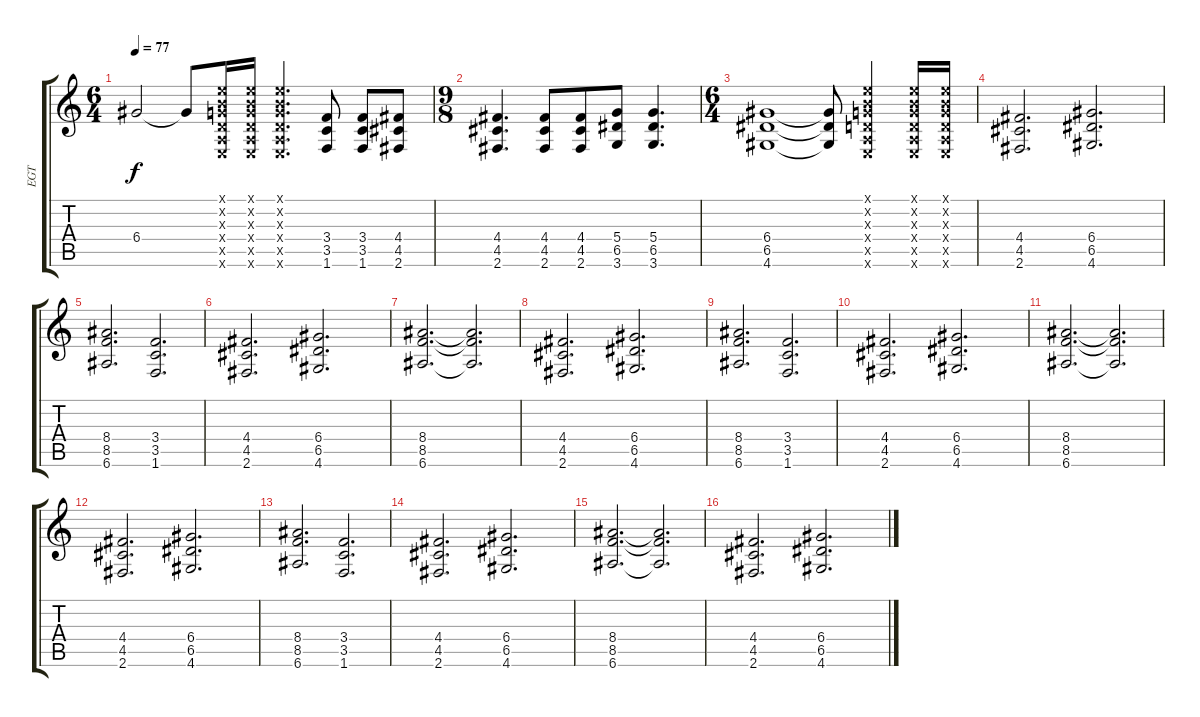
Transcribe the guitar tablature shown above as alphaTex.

\track ("EGT" "EGT") {instrument distortionguitar}
\staff {score tabs}
\tuning (E4 B3 G3 D3 A2 E2) {hide}
\ts (6 4)
\tempo 77
\clef g2
\ks c
6.4.2{dy f} 6.4{t}.8 (0.1{x} 0.2{x} 0.3{x} 0.4{x} 0.5{x} 0.6{x}).16 (0.1{x} 0.2{x} 0.3{x} 0.4{x} 0.5{x} 0.6{x}).16 (0.1{x} 0.2{x} 0.3{x} 0.4{x} 0.5{x} 0.6{x}).4{d} (3.4 3.5 1.6).8 (3.4 3.5 1.6).8 (4.4 4.5 2.6).8 |
\ts (9 8)
(4.4 4.5 2.6).4{d} (4.4 4.5 2.6).8 (4.4 4.5 2.6).8 (5.4 6.5 3.6).8 (5.4 6.5 3.6).4{d} |
\ts (6 4)
(6.4 6.5 4.6).1 (6.4{t} 6.5{t} 4.6{t}).8 (0.1{x} 0.2{x} 0.3{x} 0.4{x} 0.5{x} 0.6{x}).4 (0.1{x} 0.2{x} 0.3{x} 0.4{x} 0.5{x} 0.6{x}).16 (0.1{x} 0.2{x} 0.3{x} 0.4{x} 0.5{x} 0.6{x}).16 |
(4.4 4.5 2.6).2{d} (6.4 6.5 4.6).2{d} |
(8.4 8.5 6.6).2{d} (3.4 3.5 1.6).2{d} |
(4.4 4.5 2.6).2{d} (6.4 6.5 4.6).2{d} |
(8.4 8.5 6.6).2{d} (8.4{t} 8.5{t} 6.6{t}).2{d} |
(4.4 4.5 2.6).2{d} (6.4 6.5 4.6).2{d} |
(8.4 8.5 6.6).2{d} (3.4 3.5 1.6).2{d} |
(4.4 4.5 2.6).2{d} (6.4 6.5 4.6).2{d} |
(8.4 8.5 6.6).2{d} (8.4{t} 8.5{t} 6.6{t}).2{d} |
(4.4 4.5 2.6).2{d} (6.4 6.5 4.6).2{d} |
(8.4 8.5 6.6).2{d} (3.4 3.5 1.6).2{d} |
(4.4 4.5 2.6).2{d} (6.4 6.5 4.6).2{d} |
(8.4 8.5 6.6).2{d} (8.4{t} 8.5{t} 6.6{t}).2{d} |
(4.4 4.5 2.6).2{d} (6.4 6.5 4.6).2{d}
